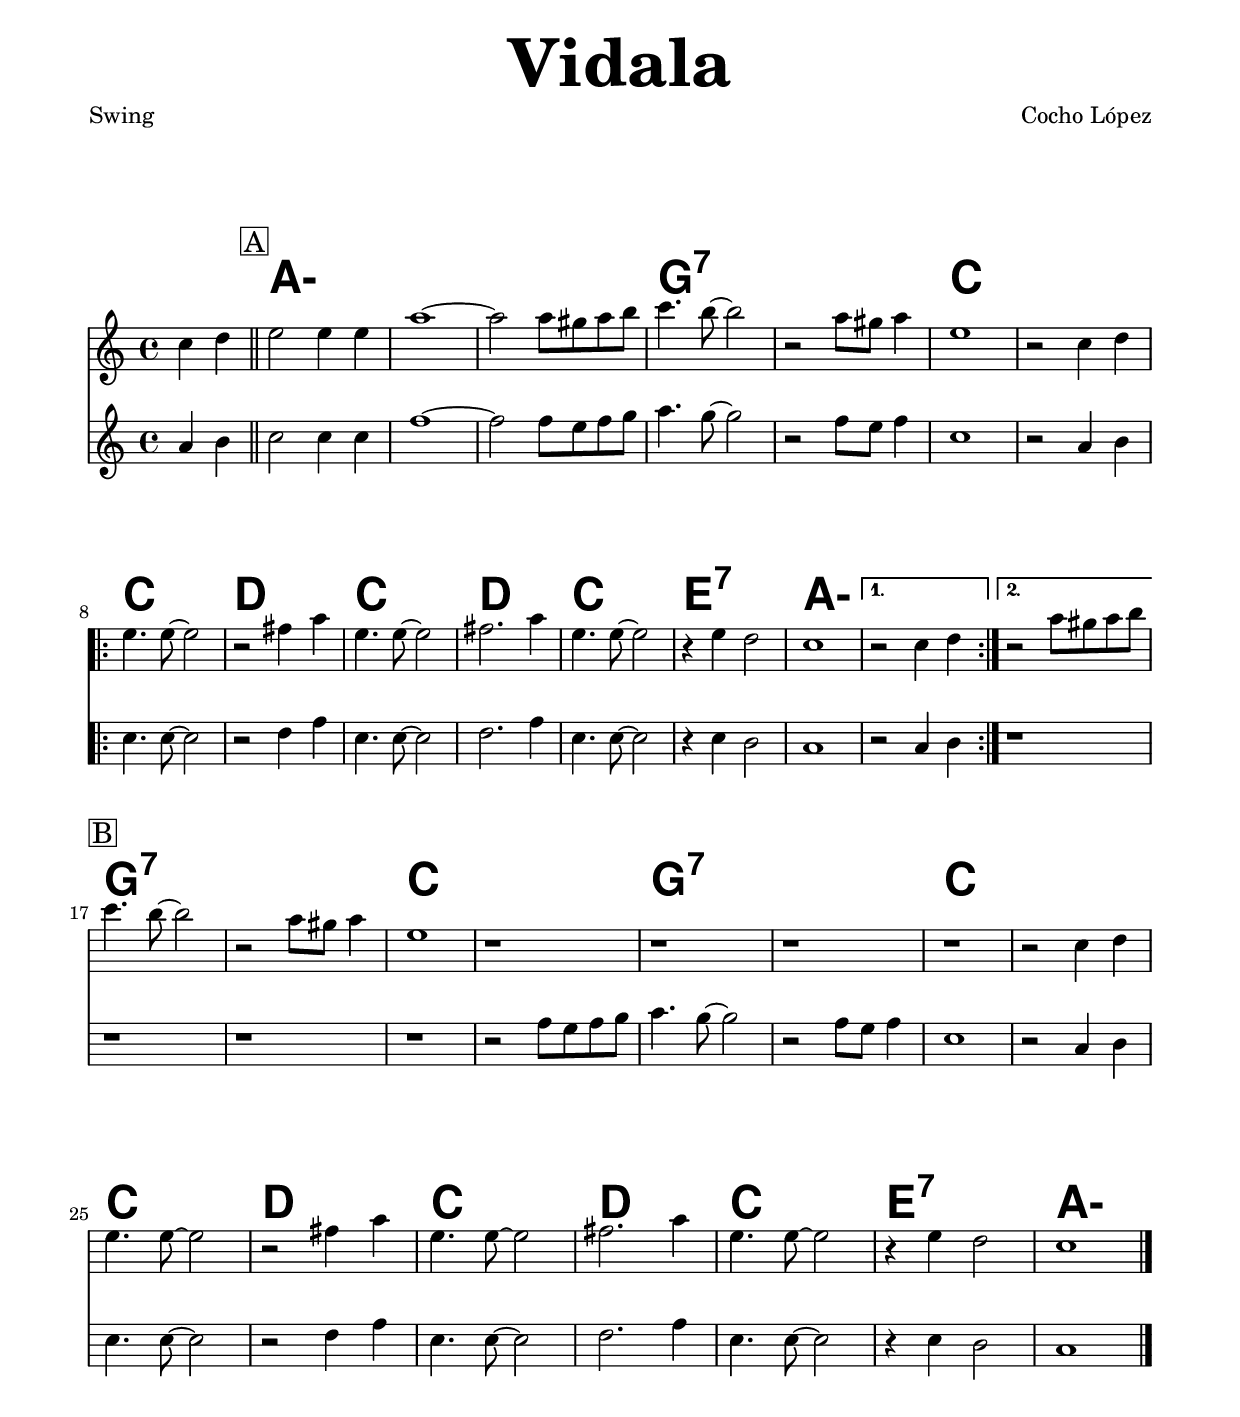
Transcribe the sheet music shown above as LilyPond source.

\include "headers.ly"

\header {
  title = \markup { \abs-fontsize #32 "Vidala" }
  composer = "Cocho López"
  poet = "Swing"
}

cifrado =  \chords {
  r2 a1:m a:m a:m g:7 g:7 c c
  \repeat volta 2 { \show-chord c d c d c e:7 a:m }
  \alternative { { a:m } { a:m } }

  g:7 g:7 c c
  g:7 g:7 c c
  c d c d c e:7 a:m
}

respFlauta = \relative c'' {
  e4. e8~ e2
  r2 fis4 a
  e4. e8~ e2
  fis2. a4
  e4. e8~ e2
  r4 e d2
  c1
}

respClarinete = \relative c'' {
  c4. c8~ c2
  r2 d4 f
  c4. c8~ c2
  d2. f4
  c4. c8~ c2
  r4 c b2
  a1
}
  

flauta = {
  \relative c'' {
    \partial 2  c4 d |
    \bar "||"
    \ocultar-clave
    \mark \parteA
    e2 e4 e
    a1~
    a2 a8 gis a b
    c4. b8~ b2
    r2 a8 gis a4
    e1
    r2 c4 d

    \repeat volta 2 {
      \respFlauta
    }
    \alternative {
      { r2 c4 d }
      { r2 a'8 gis a b }
    }

    \break
    \mark \parteB
    c4. b8~ b2
    r2 a8 gis a4
    e1
    r1 r r r
    r2 c4 d
    \respFlauta
    \fin
  }
}

clarinete = \relative c'' {
  \partial 2 a b |
  \ocultar-clave
  c2 c4 c 
  f1~
  f2 f8 e f g
  a4. g8~ g2
  r2
  f8 e f4
  c1
  r2 a4 b
  \repeat volta 2 \respClarinete
  \alternative {
    { r2 a4 b }
    { r1 }
  }
  
  r r r
  r2 f'8 e f g
  a4. g8~ g2
  r2 f8 e f4
  c1
  r2 a4 b
  \respClarinete
  \bar "|."
}

<<
  \cifrado
  \new Staff \flauta
  \new Staff \clarinete
>>